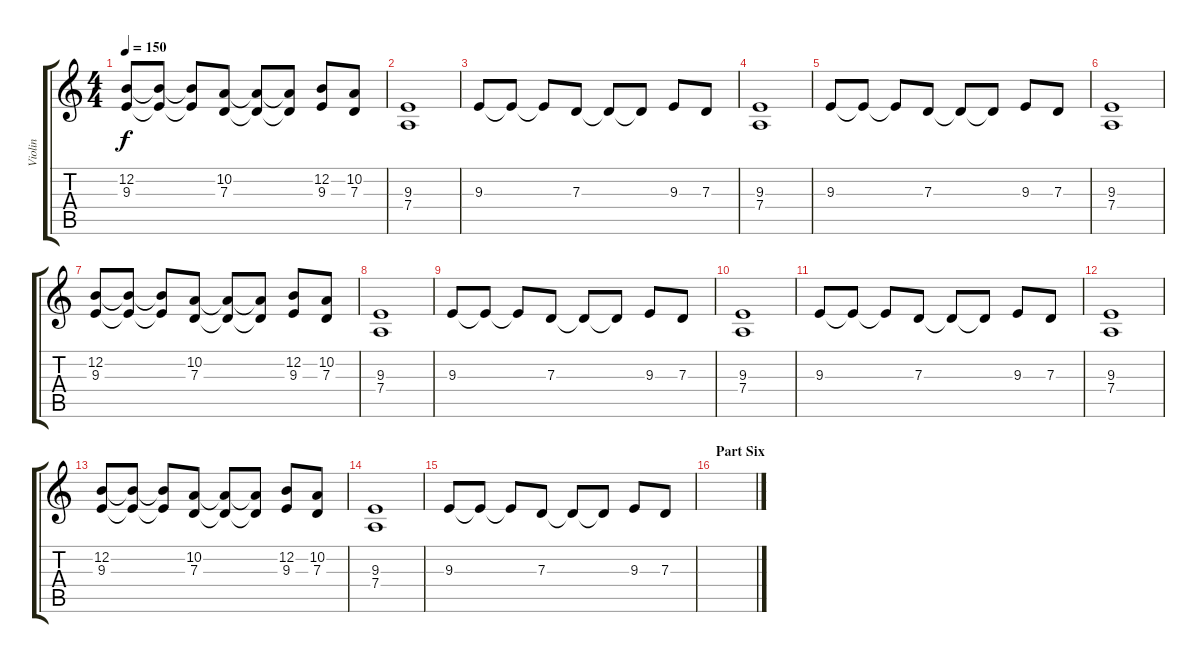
\track ("Violin" "Violin") {instrument violin}
\staff {score tabs}
\tuning (E4 B3 G3 D3 A2 E2) {hide}
\ts (4 4)
\tempo 150
\clef g2
\ks c
(12.2 9.3).8{dy f} (12.2{t} 9.3{t}).8 (12.2{t} 9.3{t}).8 (10.2 7.3).8 (10.2{t} 7.3{t}).8 (10.2{t} 7.3{t}).8 (12.2 9.3).8 (10.2 7.3).8 |
(9.3 7.4).1 |
9.3.8 9.3{t}.8 9.3{t}.8 7.3.8 7.3{t}.8 7.3{t}.8 9.3.8 7.3.8 |
(9.3 7.4).1 |
9.3.8 9.3{t}.8 9.3{t}.8 7.3.8 7.3{t}.8 7.3{t}.8 9.3.8 7.3.8 |
(9.3 7.4).1 |
(12.2 9.3).8 (12.2{t} 9.3{t}).8 (12.2{t} 9.3{t}).8 (10.2 7.3).8 (10.2{t} 7.3{t}).8 (10.2{t} 7.3{t}).8 (12.2 9.3).8 (10.2 7.3).8 |
(9.3 7.4).1 |
9.3.8 9.3{t}.8 9.3{t}.8 7.3.8 7.3{t}.8 7.3{t}.8 9.3.8 7.3.8 |
(9.3 7.4).1 |
9.3.8 9.3{t}.8 9.3{t}.8 7.3.8 7.3{t}.8 7.3{t}.8 9.3.8 7.3.8 |
(9.3 7.4).1 |
(12.2 9.3).8 (12.2{t} 9.3{t}).8 (12.2{t} 9.3{t}).8 (10.2 7.3).8 (10.2{t} 7.3{t}).8 (10.2{t} 7.3{t}).8 (12.2 9.3).8 (10.2 7.3).8 |
(9.3 7.4).1 |
9.3.8 9.3{t}.8 9.3{t}.8 7.3.8 7.3{t}.8 7.3{t}.8 9.3.8 7.3.8 |
\section ("" "Part Six")
